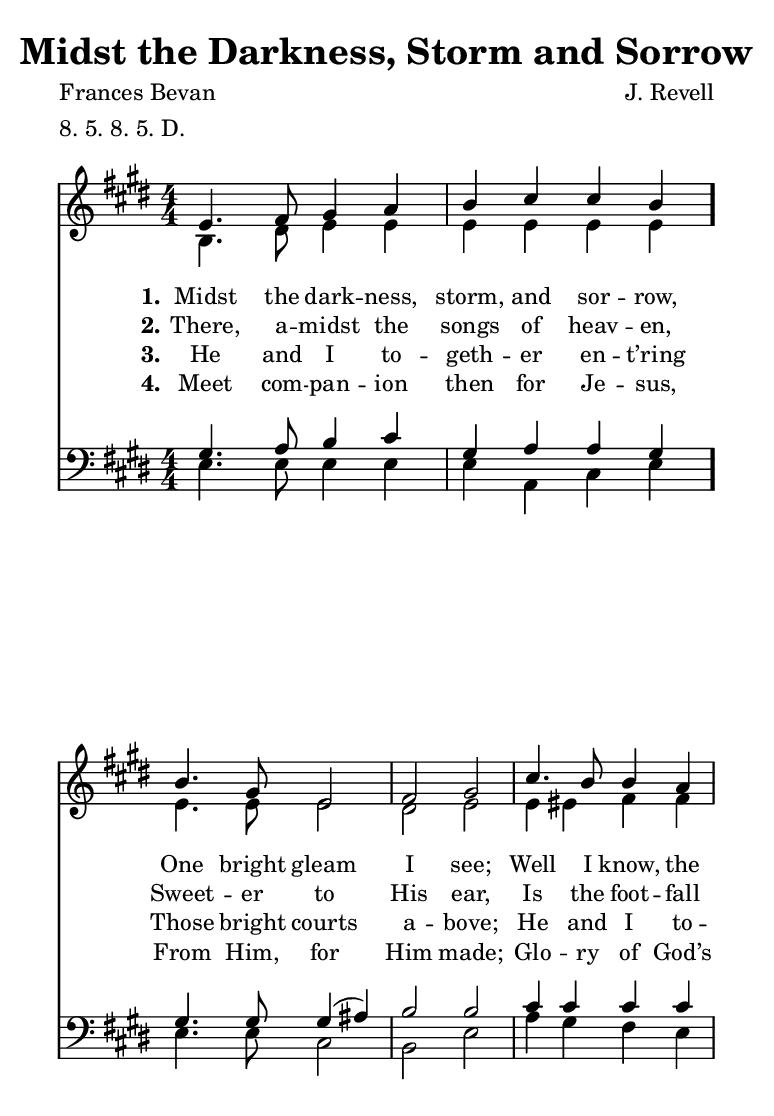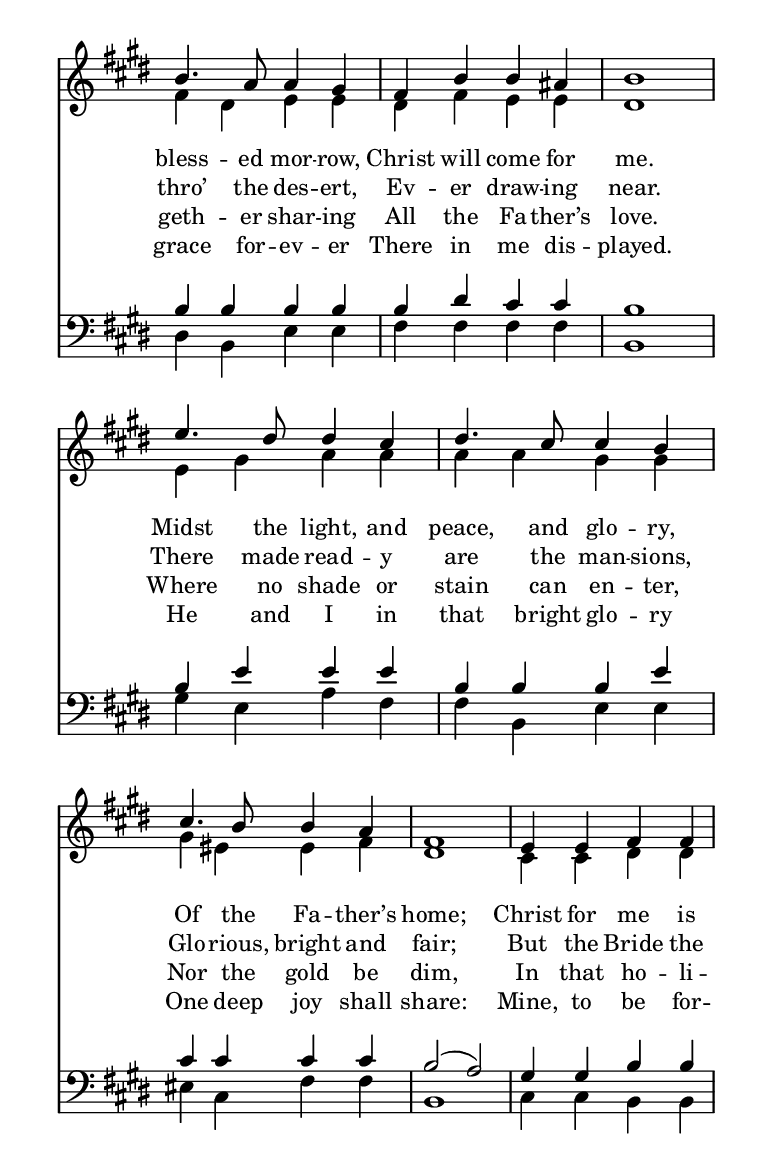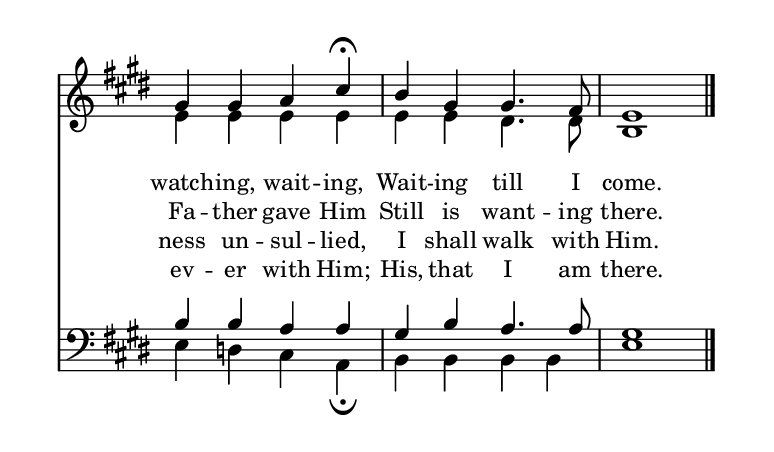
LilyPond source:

\include "common/global.ily"
\paper {
  \include "common/paper.ily"
}

\header{
  hymnnumber = "239"
  title = "Midst the Darkness, Storm and Sorrow"
  tunename = ""
  meter = "8. 5. 8. 5. D."
  poet = "Frances Bevan"
  composer = "J. Revell"
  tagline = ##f
}

ta = { \tempo 4=90 }
tb = { \tempo 4=45 }

global = {
  \include "common/overrides.ily"
  \override Staff.TimeSignature.style = #'numbered
  \time 4/4
  \override Score.MetronomeMark.transparent = ##t % hide all fermata changes too
  \ta
  \key e \major
  \autoBeamOff
}

notesSoprano = {
\global
\relative c' {

  e4. fis8 gis4 a | b cis cis b |
  b4. gis8 e2 | fis2 gis |
  cis4. b8 b4 a | b4. a8 a4 gis |
  fis4 b b ais | b1 |
  e4. dis8 dis4 cis | dis4. cis8 cis4 b |
  cis4. b8 b4 a | fis1 |
  e4 e fis fis | gis gis a \tb cis\fermata \ta |
  b4 gis gis4. fis8 | e1 |

  \bar "|."

}
}

notesAlto = {
\global
\relative e' {

  b4. dis8 e4 e | e e e e |
  e4. e8 e2 | dis e |
  e4 eis fis fis | fis dis e e |
  dis fis e e | dis1 |
  e4 gis a a | a a gis gis |
  gis4 eis eis fis | dis1 |
  cis4 cis dis dis | e e e e |
  e4 e dis4. dis8 | b1 |

}
}

notesTenor = {
\global
\relative a {

  gis4. a8 b4 cis | gis a a gis |
  gis4. gis8 gis4( ais) | b2 b |
  cis4 cis cis cis | b b b b |
  b4 dis cis cis | b1 |
  b4 e e e | b b b e |
  cis4 cis cis cis | b2( a) |
  gis4 gis b b | b b a a |
  gis4 b a4. a8 | gis1 |

}
}

notesBass = {
\global
\relative f {

  e4. e8 e4 e | e a, cis e |
  e4. e8 cis2 | b e |
  a4 gis fis e | dis b e e |
  fis4 fis fis fis | b,1 |
  gis'4 e a fis | fis b, e e |
  eis cis fis fis | b,1 |
  cis4 cis b b | e d cis a\fermata |
  b4 b b b | e1 |

}
}

wordsA = \lyricmode {
\set stanza = "1."

Midst the dark -- ness, storm, and sor -- row, \bar "." % TODO Oxford comma here is not present in title
One bright gleam I see;
Well I know, the bless -- ed mor -- row,
Christ will come for me.
Midst the light, and peace, and glo -- ry,
Of the Fa -- ther’s home;
Christ for me is watch -- ing, wait -- ing,
Wait -- ing till I come.

}

wordsB = \lyricmode {
\set stanza = "2."

There, a -- midst the songs of heav -- en,
Sweet -- er to His ear,
Is the foot -- fall thro’ the des -- ert,
Ev -- er draw -- ing near.
There made read -- y are the man -- sions,
Glo -- rious, bright and fair;
But the Bride the Fa -- ther gave Him
Still is want -- ing there.

}

wordsC = \lyricmode {
\set stanza = "3."

He and I to -- geth -- er en -- t’ring
Those bright courts a -- bove;
He and I to -- geth -- er shar -- ing
All the Fa -- ther’s love.
Where no shade or stain can en -- ter,
Nor the gold be dim,
In that ho -- li -- ness un -- sul -- lied,
I shall walk with Him.

}

wordsD = \lyricmode {
\set stanza = "4."

Meet com -- pan -- ion then for Je -- sus,
From Him, for Him made;
Glo -- ry of God’s grace for -- ev -- er
There in me dis -- played.
He and I in that bright glo -- ry
One deep joy shall share:
Mine, to be for -- ev -- er with Him;
His, that I am there.

}

\score {
  \context ChoirStaff <<
    \context Staff = upper <<
      \set ChoirStaff.systemStartDelimiter = #'SystemStartBar
      \context Voice  = sopranos { \voiceOne << \notesSoprano >> }
      \context Voice  = altos { \voiceTwo << \notesAlto >> }
      \context Lyrics = one   \lyricsto sopranos \wordsA
      \context Lyrics = two   \lyricsto sopranos \wordsB
      \context Lyrics = three \lyricsto sopranos \wordsC
      \context Lyrics = four  \lyricsto sopranos \wordsD
    >>
    \context Staff = men <<
      \clef bass
      \context Voice  = tenors { \voiceOne << \notesTenor >> }
      \context Voice  = basses { \voiceTwo << \notesBass >> }
    >>
  >>
  \layout {
    \include "common/layout.ily"
  }
  \midi{
    \include "common/midi.ily"
  }
}

\version "2.19.49"  % necessary for upgrading to future LilyPond versions.

% vi:set et ts=2 sw=2 ai nocindent syntax=lilypond:
